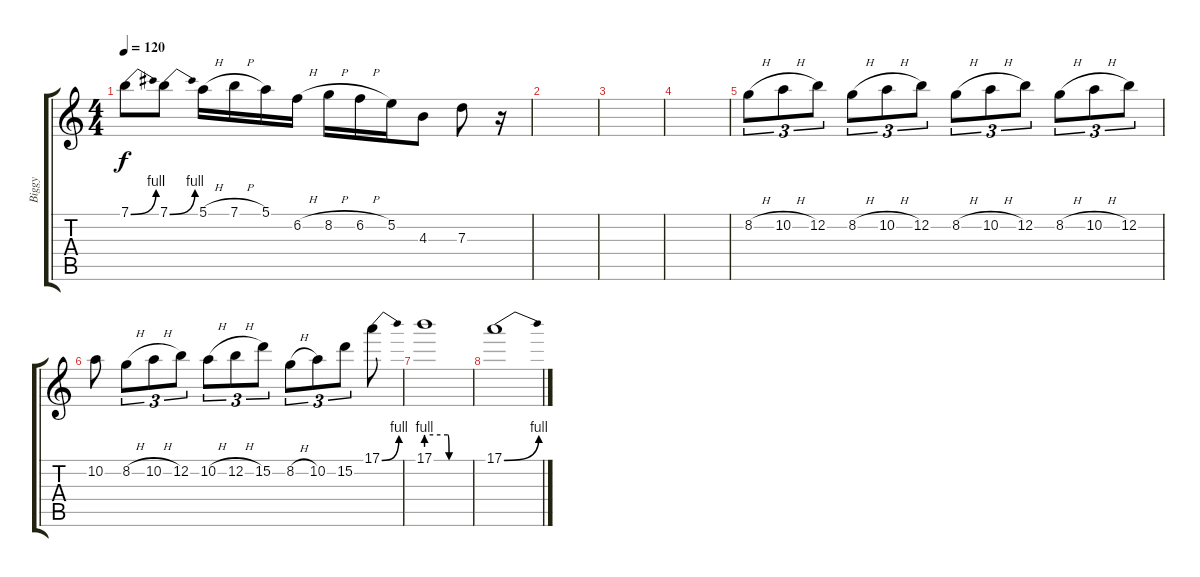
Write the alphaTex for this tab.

\track ("Biggy" "Biggy") {instrument distortionguitar}
\staff {score tabs}
\tuning (E4 B3 G3 D3 A2 E2) {hide}
\ts (4 4)
\tempo 120
\clef g2
\ks c
7.1{be (bend 0 0 60 4)}.8{dy f} 7.1{be (bend 0 0 60 4)}.8 5.1{h}.16 7.1{h}.16 5.1.16 6.2{h}.16 8.2{h}.16 6.2{h}.16 5.2.16 4.3.8 7.3.8 r.16 |
|
|
|
8.2{h}.8{tu (3 2)} 10.2{h}.8{tu (3 2)} 12.2.8{tu (3 2)} 8.2{h}.8{tu (3 2)} 10.2{h}.8{tu (3 2)} 12.2.8{tu (3 2)} 8.2{h}.8{tu (3 2)} 10.2{h}.8{tu (3 2)} 12.2.8{tu (3 2)} 8.2{h}.8{tu (3 2)} 10.2{h}.8{tu (3 2)} 12.2.8{tu (3 2)} |
10.2.8 8.2{h}.8{tu (3 2)} 10.2{h}.8{tu (3 2)} 12.2.8{tu (3 2)} 10.2{h}.8{tu (3 2)} 12.2{h}.8{tu (3 2)} 15.2.8{tu (3 2)} 8.2{h}.8{tu (3 2)} 10.2.8{tu (3 2)} 15.2.8{tu (3 2)} 17.1{be (bend 0 0 60 4)}.8 |
17.1{be (custom 0 4 30 4 32 0 60 0)}.1 |
17.1{be (bend 0 0 60 4)}.1
